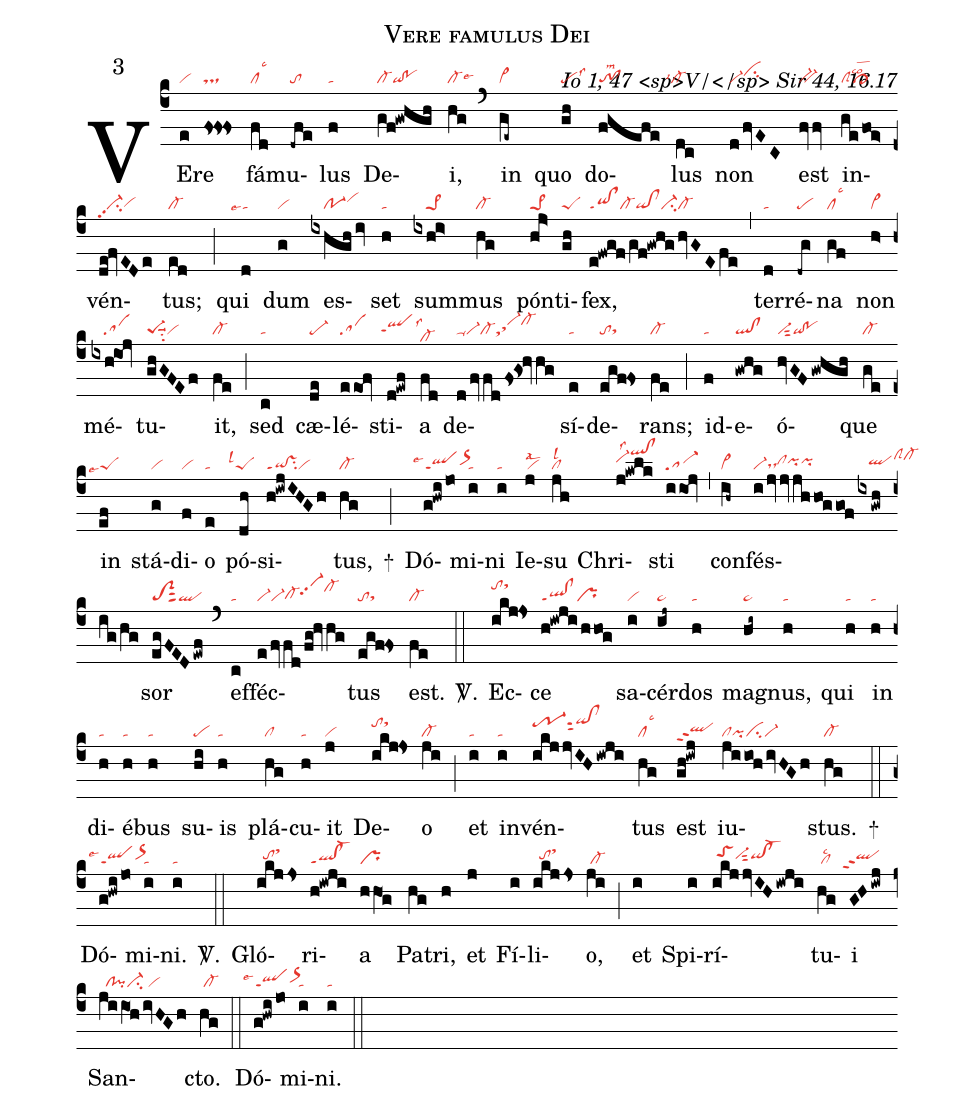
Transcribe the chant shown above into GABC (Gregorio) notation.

name: Vere famulus Dei;
commentary: Io 1, 47  <sp>V/</sp> Sir 44, 16.17;
mode: 3;
nabc-lines: 1;
%%
(c4)
VE(e|vi)re(fs!fs!fs|ts) fá(fd|cllsc3)mu(-dfe|to)lus(f|ta) De(gf!gwhgh|cl-qi!po)i,(hg|cl-lse6) (`)
in(ge~|vi>) quo(gh|pelss3) do(fgefe|to!cllsm2)lus(dc|```cl-lsi4) non(d/fvEC|vi-cihi) est(fvfv|bv-) in(gefoe>|clScl>lsco2)vén(de!fvEDe|vi-pp2su2vihg)tus;(ed|cl-) (;)
qui(d|```talse4) dum(g|vi) es(ixhgh/iv|////po-1vihi)set(h|ta) sum(ixhi>|////pe>1)mus(hg|cl-) pón(hj>|pe>1)ti(gh|peS)fex,(e!fwgf/gf!gwhg/hvGEfe|qi!clppt1cl-qi!clci-cl-) (,)
ter(d|ta)ré(-dg|pe)na(gf|cllsc3) non(h>|vi>) mé(ixhiOj|////sa)tu(ghGFEf|pe-1suu1su2vi)it,(fe|cl-) (;)
sed(c|ta) cæ(de|pe-)lé(eeOf|sa)sti(d!ewf|``qlhgppt1lss6)a(fd|cl-hc) de(d/fvfdfs!gs!hvhg|ta-vi-cl-ststhhvi-hjcl-hj)sí(e|ta)de(egf!fs|tosthg)rans;(fe|cl-) (;)
id(f|ta)e(gwhg|ql!cl)ó(hvGFgwhgh|vi-sut2qi!po)que(ge|cl-) in(ef|```peSlse7) stá(g|vi)di(f|vi)o(e|ta) pó(dh|```peSlsl1)si(h!iwjIHGh|qi!vsppt1su2vi)tus,(hg|cl-) +(;)
Dó(g!hwi/jo|```qlppt1lse4or>hh)mi(i|ta)ni(i|ta) Ie(j|vilsal2)su(jh|cllsl2) Chri(j!kwlk|vi-hilss2qlhl!clhl)sti(iiOj|sa-) (,)
con(ih~|vi>)fés(i/jvjvjhhoggof/|vi-dshgclhhpihhpihh|ixgwh/ig/hg|///qlhhclShjcl-hj)sor(egFEDewf|toS2sut2ql) (`)
ef(c|ta)féc(e/fvfd/fg!hvhg|vi-vi-cl-hgvi-hipp2cl-hj)tus(egf!fs|tosthg) est.(fe|cl-) <sp>V/</sp>.(::)
Ec(ikj!js|tohksthl)ce(h!iwji/hhog|ql!clppt1pr) sa(i|vi)cér(ij~|ta>)dos(h|ta) ma(hi~|ta>)gnus,(h|ta) qui(h|ta) in(h|ta) di(h|ta)é(h|ta)bus(h|ta) su(hi|pe)is(h|ta) plá(hg|cl)cu(h|ta)it(j|vi) De(ikj!js|tohjsthk)o(ji|cl-) (;)
et(i|ta) in(i|ta)vén(ikjjvIHiwji|tr-1hjsut2qihk!clhk)tus(hg|cllsc3) est(gh!iwj|qlhhppt2) iu(jiioh/ivHGh|clpicivi-)stus.(hg|cl-) +(::)
Dó(g!hwi/jo|```qlppt1lse4or>hh)mi(i|ta)ni.(i|ta) <sp>V/</sp>.(::)
Gló(ikjjs|//tohhsthk)ri(h!iwji|ql!cl-ppt1)a(hhO1g|pr) Pa(hg)tri,(h) et(j) Fí(i)li(ikjjs|//tohhsthk)o,(ji|/cl-) (;)
et(i) Spi(i)rí(ikjjvIHiwji|/toShivi-hhsut2qihh!cl-hh)tu(hg|/cllsc2)i(GHiwj|``qlhhppt2) San(ji/iO1hivHGh|//cl!pici-/vi)cto.(hg|/cl-) (::)
Dó(g!hwi/jo|```qlppt1lse4or>hh)mi(i|ta)ni.(i|ta) (::)
